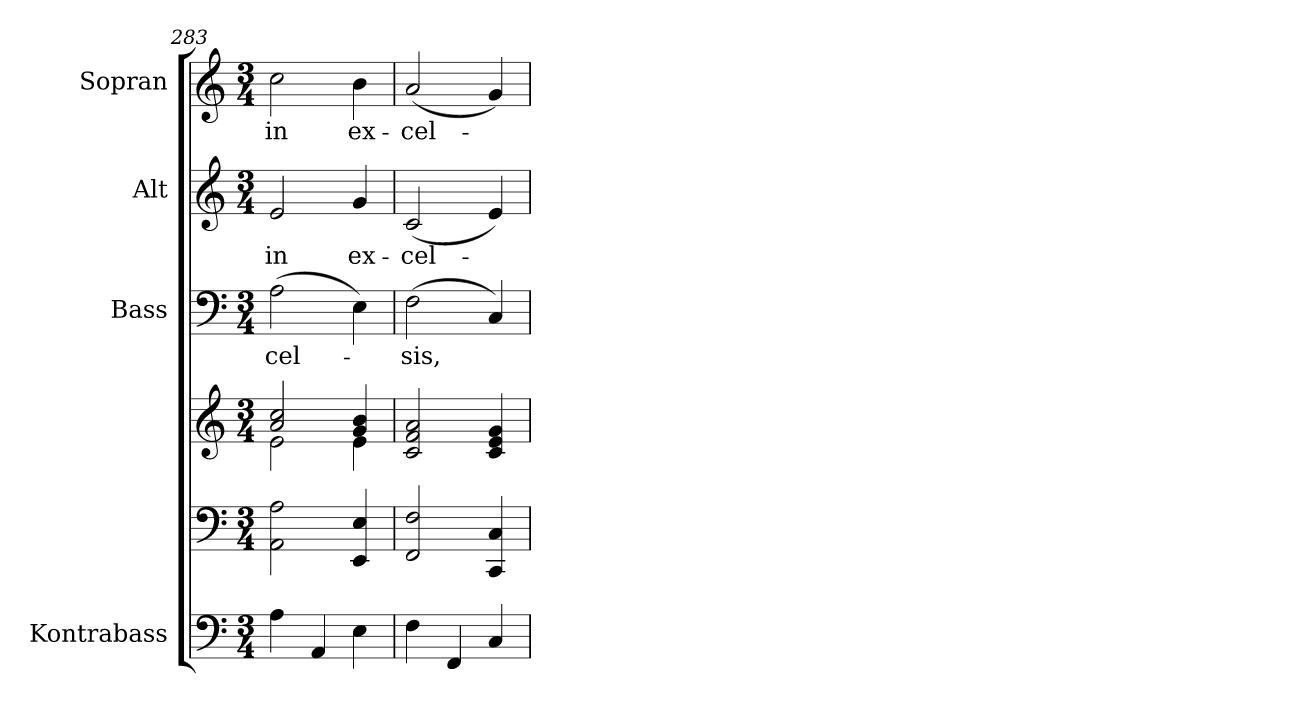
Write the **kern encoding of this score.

**kern	**kern	**kern	**kern	**text	**kern	**text	**kern	**text
*part5	*part4	*part4	*part3	*part3	*part2	*part2	*part1	*part1
*staff6	*staff5	*staff4	*staff3	*staff3	*staff2	*staff2	*staff1	*staff1
*I"Kontrabass	*	*	*I"Bass	*	*I"Alt	*	*I"Sopran	*
*I'Kb.	*	*	*I'B.	*	*I'A.	*	*I'S.	*
*clefF4	*clefF4	*clefG2	*clefF4	*	*clefG2	*	*clefG2	*
*ITrd7c12	*	*	*	*	*	*	*	*
*k[]	*k[]	*k[]	*k[]	*	*k[]	*	*k[]	*
*C:	*C:	*C:	*C:	*	*C:	*	*C:	*
*M3/4	*M3/4	*M3/4	*M3/4	*	*M3/4	*	*M3/4	*
=283	=283	=283	=283	=283	=283	=283	=283	=283
*	*	*^	*	*	*	*	*	*
!	!	!	!	!	!LO:LY:b	!	!LO:LY:b	!	!LO:LY:b
4AA\	2AA\ 2A\	2a/ 2cc/	2e\	(>2A\	-cel-	2e/	in	2cc\	in
4AAA/	.	.	.	.	.	.	.	.	.
!	!	!	!	!	!	!	!LO:LY:b	!	!LO:LY:b
4EE\	4EE/ 4E/	4g/ 4b/	4e\	4E\)	.	4g/	ex-	4b\	ex-
=284	=284	=284	=284	=284	=284	=284	=284	=284	=284
!	!	!	!	!	!LO:LY:b	!	!LO:LY:b	!	!LO:LY:b
*	*	*v	*v	*	*	*	*	*	*
4FF\	2FF/ 2F/	2c/ 2f/ 2a/	(>2F\	-sis,	(<2c/	-cel-	(<2a/	-cel-
4FFF/	.	.	.	.	.	.	.	.
4CC/	4CC/ 4C/	4c/ 4e/ 4g/	4C/)	.	4e/)	.	4g/)	.
=	=	=	=	=	=	=	=	=
*-	*-	*-	*-	*-	*-	*-	*-	*-
